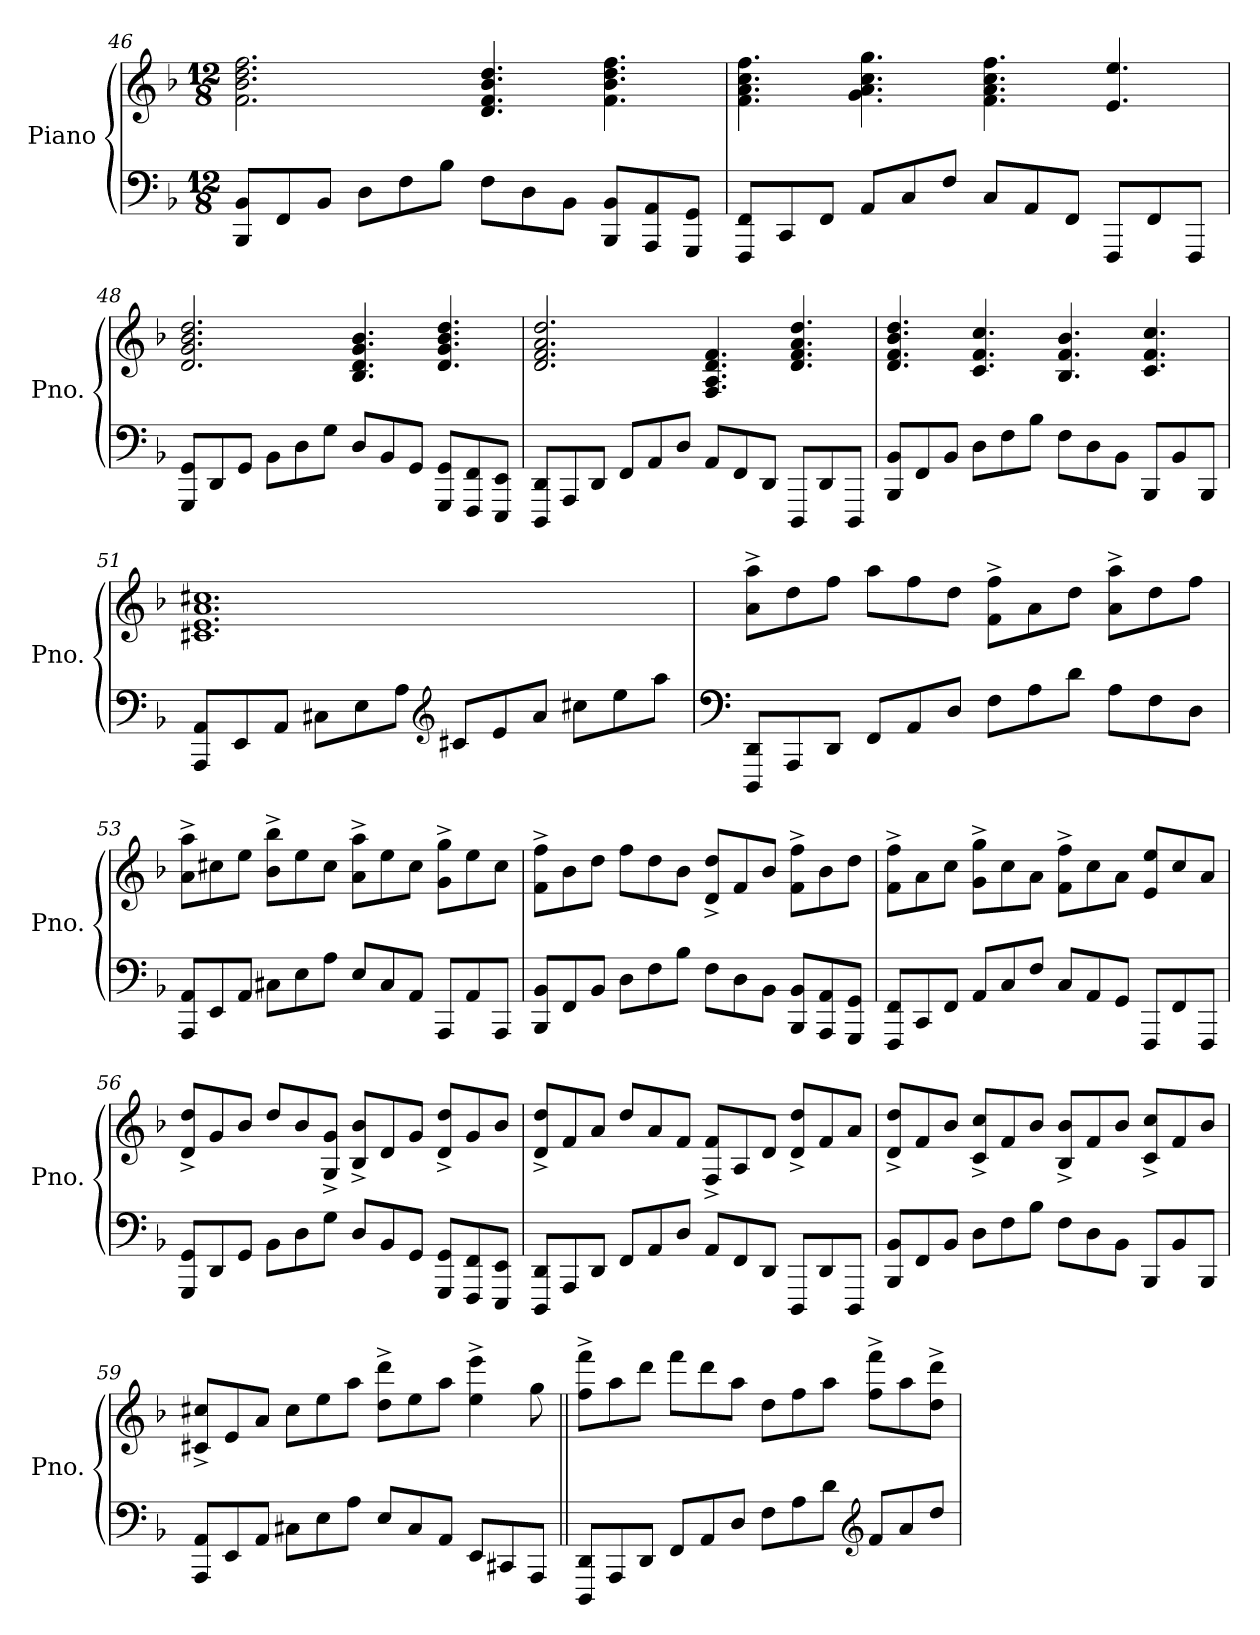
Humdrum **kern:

**kern	**kern
*part1	*part1
*staff2	*staff1
*I"Piano	*
*I'Pno.	*
*clefF4	*clefG2
*k[b-]	*k[b-]
*M12/8	*M12/8
=46	=46
8BBB-/ 8BB-/L	2.f\ 2.b-\ 2.dd\ 2.ff\
8FF/	.
8BB-/J	.
8D\L	.
8F\	.
8B-\J	.
8F\L	4.d/ 4.f/ 4.b-/ 4.dd/
8D\	.
8BB-\J	.
8BBB-/ 8BB-/L	4.f\ 4.b-\ 4.dd\ 4.ff\
8AAA/ 8AA/	.
8GGG/ 8GG/J	.
!!LO:LB:g=z
=47	=47
8FFF/ 8FF/L	4.f\ 4.a\ 4.cc\ 4.ff\
8CC/	.
8FF/J	.
8AA/L	4.g\ 4.a\ 4.cc\ 4.gg\
8C/	.
8F/J	.
8C/L	4.f\ 4.a\ 4.cc\ 4.ff\
8AA/	.
8FF/J	.
8FFF/L	4.e/ 4.ee/
8FF/	.
8FFF/J	.
=48	=48
8GGG/ 8GG/L	2.d/ 2.g/ 2.b-/ 2.dd/
8DD/	.
8GG/J	.
8BB-\L	.
8D\	.
8G\J	.
8D/L	4.B-/ 4.d/ 4.g/ 4.b-/
8BB-/	.
8GG/J	.
8GGG/ 8GG/L	4.d/ 4.g/ 4.b-/ 4.dd/
8FFF/ 8FF/	.
8EEE/ 8EE/J	.
=49	=49
8DDD/ 8DD/L	2.d/ 2.f/ 2.a/ 2.dd/
8AAA/	.
8DD/J	.
8FF/L	.
8AA/	.
8D/J	.
8AA/L	4.F/ 4.A/ 4.d/ 4.f/
8FF/	.
8DD/J	.
8DDD/L	4.d/ 4.f/ 4.a/ 4.dd/
8DD/	.
8DDD/J	.
!!LO:LB:g=z
=50	=50
8BBB-/ 8BB-/L	4.d/ 4.f/ 4.b-/ 4.dd/
8FF/	.
8BB-/J	.
8D\L	4.c/ 4.f/ 4.cc/
8F\	.
8B-\J	.
8F\L	4.B-/ 4.f/ 4.b-/
8D\	.
8BB-\J	.
8BBB-/L	4.c/ 4.f/ 4.cc/
8BB-/	.
8BBB-/J	.
=51	=51
8AAA/ 8AA/L	1.c#X 1.e 1.a 1.cc#X
8EE/	.
8AA/J	.
8C#X\L	.
8E\	.
8A\J	.
*clefG2	*
8c#X/L	.
8e/	.
8a/J	.
8cc#X\L	.
8ee\	.
8aa\J	.
!!LO:LB:g=z
=52	=52
*clefF4	*
8DDD/ 8DD/L	8a\^ 8aa\^L
8AAA/	8dd\
8DD/J	8ff\J
8FF/L	8aa\L
8AA/	8ff\
8D/J	8dd\J
8F\L	8f\^ 8ff\^L
8A\	8a\
8d\J	8dd\J
8A\L	8a\^ 8aa\^L
8F\	8dd\
8D\J	8ff\J
=53	=53
8AAA/ 8AA/L	8a\^ 8aa\^L
8EE/	8cc#X\
8AA/J	8ee\J
8C#X\L	8b-\^ 8bb-\^L
8E\	8ee\
8A\J	8cc#\J
8E/L	8a\^ 8aa\^L
8C#/	8ee\
8AA/J	8cc#\J
8AAA/L	8g\^ 8gg\^L
8AA/	8ee\
8AAA/J	8cc#\J
=54	=54
8BBB-/ 8BB-/L	8f\^ 8ff\^L
8FF/	8b-\
8BB-/J	8dd\J
8D\L	8ff\L
8F\	8dd\
8B-\J	8b-\J
8F\L	8d/^ 8dd/^L
8D\	8f/
8BB-\J	8b-/J
8BBB-/ 8BB-/L	8f\^ 8ff\^L
8AAA/ 8AA/	8b-\
8GGG/ 8GG/J	8dd\J
!!LO:LB:g=z
=55	=55
8FFF/ 8FF/L	8f\^ 8ff\^L
8CC/	8a\
8FF/J	8cc\J
8AA/L	8g\^ 8gg\^L
8C/	8cc\
8F/J	8a\J
8C/L	8f\^ 8ff\^L
8AA/	8cc\
8GG/J	8a\J
8FFF/L	8e/ 8ee/L
8FF/	8cc/
8FFF/J	8a/J
=56	=56
8GGG/ 8GG/L	8d/^ 8dd/^L
8DD/	8g/
8GG/J	8b-/J
8BB-\L	8dd/L
8D\	8b-/
8G\J	8G/^ 8g/^J
8D/L	8B-/^ 8b-/^L
8BB-/	8d/
8GG/J	8g/J
8GGG/ 8GG/L	8d/^ 8dd/^L
8FFF/ 8FF/	8g/
8EEE/ 8EE/J	8b-/J
=57	=57
8DDD/ 8DD/L	8d/^ 8dd/^L
8AAA/	8f/
8DD/J	8a/J
8FF/L	8dd/L
8AA/	8a/
8D/J	8f/J
8AA/L	8F/^ 8f/^L
8FF/	8A/
8DD/J	8d/J
8DDD/L	8d/^ 8dd/^L
8DD/	8f/
8DDD/J	8a/J
!!LO:LB:g=z
=58	=58
8BBB-/ 8BB-/L	8d/^ 8dd/^L
8FF/	8f/
8BB-/J	8b-/J
8D\L	8c/^ 8cc/^L
8F\	8f/
8B-\J	8b-/J
8F\L	8B-/^ 8b-/^L
8D\	8f/
8BB-\J	8b-/J
8BBB-/L	8c/^ 8cc/^L
8BB-/	8f/
8BBB-/J	8b-/J
=59	=59
8AAA/ 8AA/L	8c#X/^ 8cc#X/^L
8EE/	8e/
8AA/J	8a/J
8C#X\L	8cc#\L
8E\	8ee\
8A\J	8aa\J
8E/L	8dd\^ 8ddd\^L
8C#/	8ee\
8AA/J	8aa\J
8EE/L	4ee\^ 4eee\^
8CC#X/	.
8AAA/J	8gg\
!!LO:PB:g=z
=60||	=60||
8DDD/ 8DD/L	8ff\^ 8fff\^L
8AAA/	8aa\
8DD/J	8ddd\J
8FF/L	8fff\L
8AA/	8ddd\
8D/J	8aa\J
8F\L	8dd\L
8A\	8ff\
8d\J	8aa\J
*clefG2	*
8f/L	8ff\^ 8fff\^L
8a/	8aa\
8dd/J	8dd\^ 8ddd\^J
=	=
*-	*-
